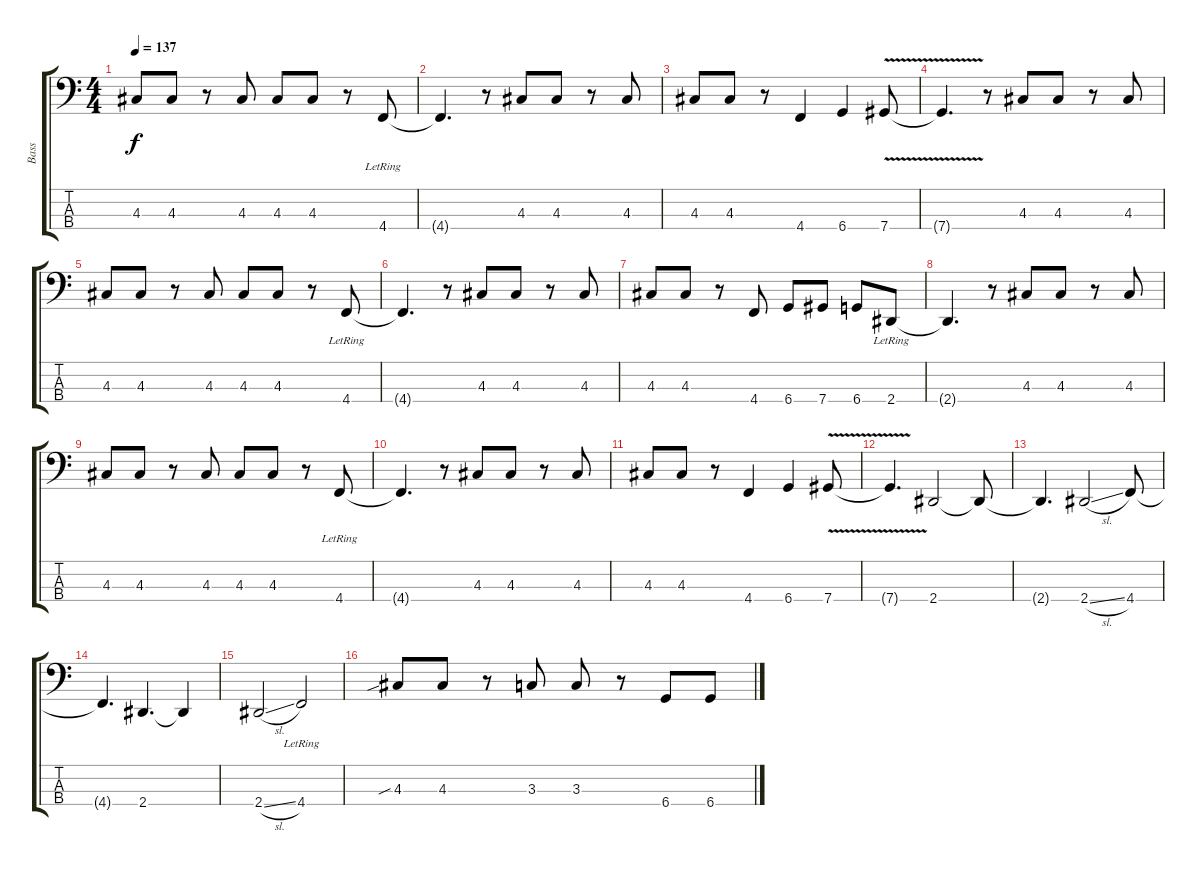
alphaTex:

\track ("Bass" "Bass") {instrument electricbassfinger}
\staff {score tabs}
\tuning (G2 D2 A1 Db1) {hide}
\ts (4 4)
\tempo 137
\clef f4
\ks c
4.3.8{dy f} 4.3.8 r.8 4.3.8 4.3.8 4.3.8 r.8 4.4{lr}.8 |
4.4{t}.4{d} r.8 4.3.8 4.3.8 r.8 4.3.8 |
4.3.8 4.3.8 r.8 4.4.4 6.4.4 7.4{v}.8 |
7.4{t}.4{d} r.8 4.3.8 4.3.8 r.8 4.3.8 |
4.3.8 4.3.8 r.8 4.3.8 4.3.8 4.3.8 r.8 4.4{lr}.8 |
4.4{t}.4{d} r.8 4.3.8 4.3.8 r.8 4.3.8 |
4.3.8 4.3.8 r.8 4.4.8 6.4.8 7.4.8 6.4.8 2.4{lr}.8 |
2.4{t}.4{d} r.8 4.3.8 4.3.8 r.8 4.3.8 |
4.3.8 4.3.8 r.8 4.3.8 4.3.8 4.3.8 r.8 4.4{lr}.8 |
4.4{t}.4{d} r.8 4.3.8 4.3.8 r.8 4.3.8 |
4.3.8 4.3.8 r.8 4.4.4 6.4.4 7.4{v}.8 |
7.4{t}.4{d} 2.4.2 2.4{t}.8 |
2.4{t}.4{d} 2.4{sl}.2 4.4.8 |
4.4{t}.4{d} 2.4.4{d} 2.4{t}.4 |
2.4{sl}.2 4.4{lr}.2 |
4.3{sib}.8 4.3.8 r.8 3.3.8 3.3.8 r.8 6.4.8 6.4.8
